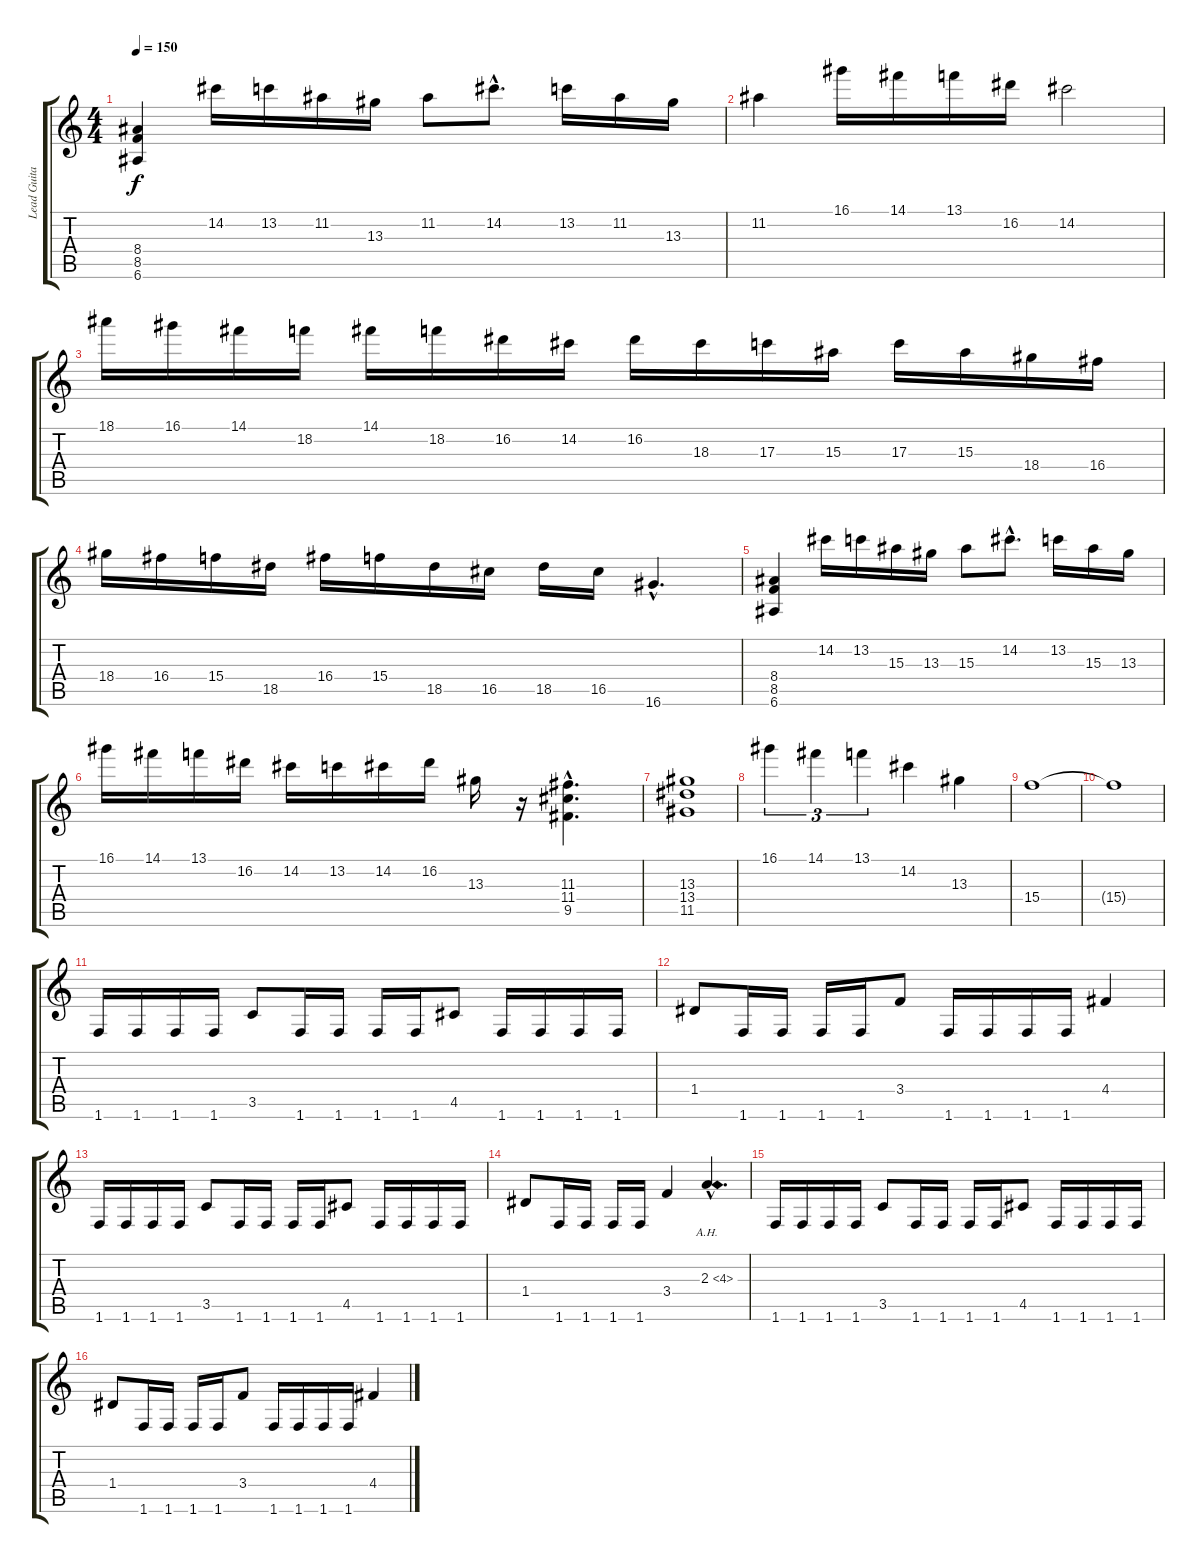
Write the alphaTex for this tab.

\track ("Lead Guitar (P.Rondat)" "Lead Guita") {instrument overdrivenguitar}
\staff {score tabs}
\tuning (E4 B3 G3 D3 A2 E2) {hide}
\ts (4 4)
\tempo 150
\clef g2
\ks c
(8.4 8.5 6.6).4{dy f} 14.2.16 13.2.16 11.2.16 13.3.16 11.2.8 14.2{hac}.8{d} 13.2.16 11.2.16 13.3.16 |
11.2.4 16.1.16 14.1.16 13.1.16 16.2.16 14.2.2 |
18.1.16 16.1.16 14.1.16 18.2.16 14.1.16 18.2.16 16.2.16 14.2.16 16.2.16 18.3.16 17.3.16 15.3.16 17.3.16 15.3.16 18.4.16 16.4.16 |
18.4.16 16.4.16 15.4.16 18.5.16 16.4.16 15.4.16 18.5.16 16.5.16 18.5.16 16.5.16 16.6{hac}.4{d} |
(8.4 8.5 6.6).4 14.2.16 13.2.16 15.3.16 13.3.16 15.3.8 14.2{hac}.8{d} 13.2.16 15.3.16 13.3.16 |
16.1.16 14.1.16 13.1.16 16.2.16 14.2.16 13.2.16 14.2.16 16.2.16 13.3.16 r.16 (11.3{hac} 11.4{hac} 9.5{hac}).4{d} |
(13.3 13.4 11.5).1 |
16.1.4{tu (3 2)} 14.1.4{tu (3 2)} 13.1.4{tu (3 2)} 14.2.4 13.3.4 |
15.4.1 |
15.4{t}.1 |
1.6.16 1.6.16 1.6.16 1.6.16 3.5.8 1.6.16 1.6.16 1.6.16 1.6.16 4.5.8 1.6.16 1.6.16 1.6.16 1.6.16 |
1.4.8 1.6.16 1.6.16 1.6.16 1.6.16 3.4.8 1.6.16 1.6.16 1.6.16 1.6.16 4.4.4 |
1.6.16 1.6.16 1.6.16 1.6.16 3.5.8 1.6.16 1.6.16 1.6.16 1.6.16 4.5.8 1.6.16 1.6.16 1.6.16 1.6.16 |
1.4.8 1.6.16 1.6.16 1.6.16 1.6.16 3.4.4 2.3{ah 2 hac}.4{d} |
1.6.16 1.6.16 1.6.16 1.6.16 3.5.8 1.6.16 1.6.16 1.6.16 1.6.16 4.5.8 1.6.16 1.6.16 1.6.16 1.6.16 |
1.4.8 1.6.16 1.6.16 1.6.16 1.6.16 3.4.8 1.6.16 1.6.16 1.6.16 1.6.16 4.4.4
